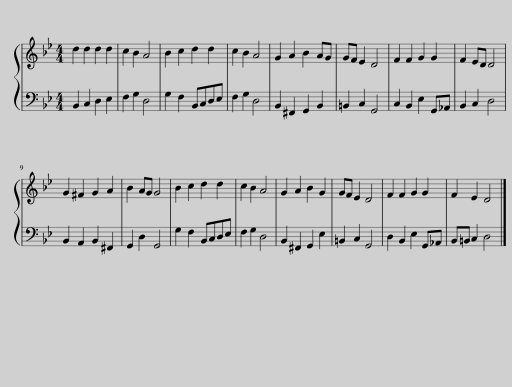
X:1
%%score { 1 | 2 }
L:1/8
M:4/4
I:linebreak $
K:Bb
V:1 treble
V:2 bass
V:1
 d2 d2 d2 d2 | c2 B2 A4 | B2 c2 d2 d2 | c2 B2 A4 | G2 A2 B2 AG | %5
 GF E2 D4 | F2 F2 G2 G2 | F2 ED D4 |$ G2 ^F2 G2 A2 | B2 AG G4 | %10
 B2 c2 d2 d2 | c2 B2 A4 | G2 A2 B2 G2 | GF E2 D4 | F2 F2 G2 G2 | %15
 F2 E2 D4 |] %16
V:2
 B,,2 C,2 D,2 E,2 | F,2 G,2 D,4 | G,2 F,2 B,,C,D,E, | F,2 G,2 D,4 | B,,2 ^F,,2 G,,2 B,,2 | %5
 =B,,2 C,2 G,,4 | C,2 B,,2 E,2 G,,_A,, | B,,2 C,2 D,4 |$ B,,2 A,,2 B,,2 ^F,,2 | G,,2 D,2 G,,4 | %10
 G,2 F,2 B,,C,D,E, | F,2 G,2 D,4 | B,,2 ^F,,2 G,,2 E,2 | =B,,2 C,2 G,,4 | D,2 B,,2 E,2 G,,_A,, | %15
 B,,=B,, C,2 D,4 |] %16
